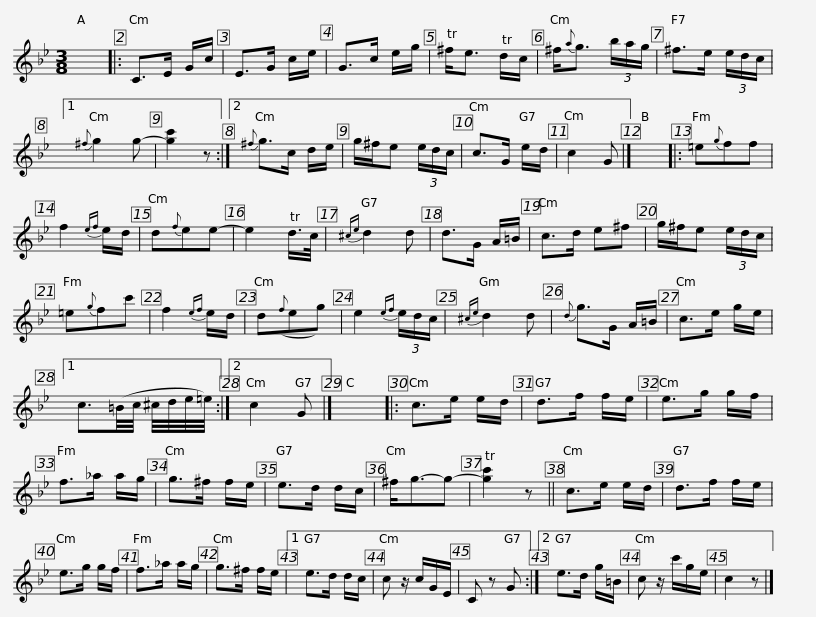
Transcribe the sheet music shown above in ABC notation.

X:1
L:1/8
M:3/8
I:linebreak $
K:Bb
V:1 treble
V:1
 x3 |: C>E G/c/ | E>G c/e/ | G>c e/g/ | T^f<e Td/c/ | %5
 ^f/{a}g3/2 (3b/a/g/ | ^f>e (3e/d/c/ |1{^f} g2 g- | [gc']2 z :|2${^f} g>c d/e/ | %10
 g/^f/e (3e/d/c/ | c>G e/d/ | c2 G |] x3 |: =e{g}ff | %15
 f2{ef} e/d/ | d{f}ee- | e2 Td/>c/ |{^ce} d2 d |$ d>G A/=B/ | %20
 c>d e^f | g/^f/e (3e/d/c/ | =e{g}fc' | f2{ef} e/d/ | d({f}eg) | %25
 e2{ef} (3e/d/c/ |{^ce} d2 d |{d} g>G A/=B/ |$ c>e g/e/ |1 c3/2(=B/4c/4 ^c/4d/4e/4=e/4) :|2 %30
 c2 G |] x3 |: c>e e/d/ | d>f f/e/ | e>g g/f/ | %35
 f>_a a/g/ |$ g>^f f/e/ | e>d d/c/ | ^f<g-g- | T[gc']2 z || %40
 c>e e/d/ | d>f f/e/ | e>g g/f/ | f>_a a/g/ | g>^f f/e/ |1 %45
 e>d d/c/ |$ c z/ c/G/E/ | C z G :|2 e>d g/=B/ | c z/ c'/g/e/ | %50
 c2 z |] %51
